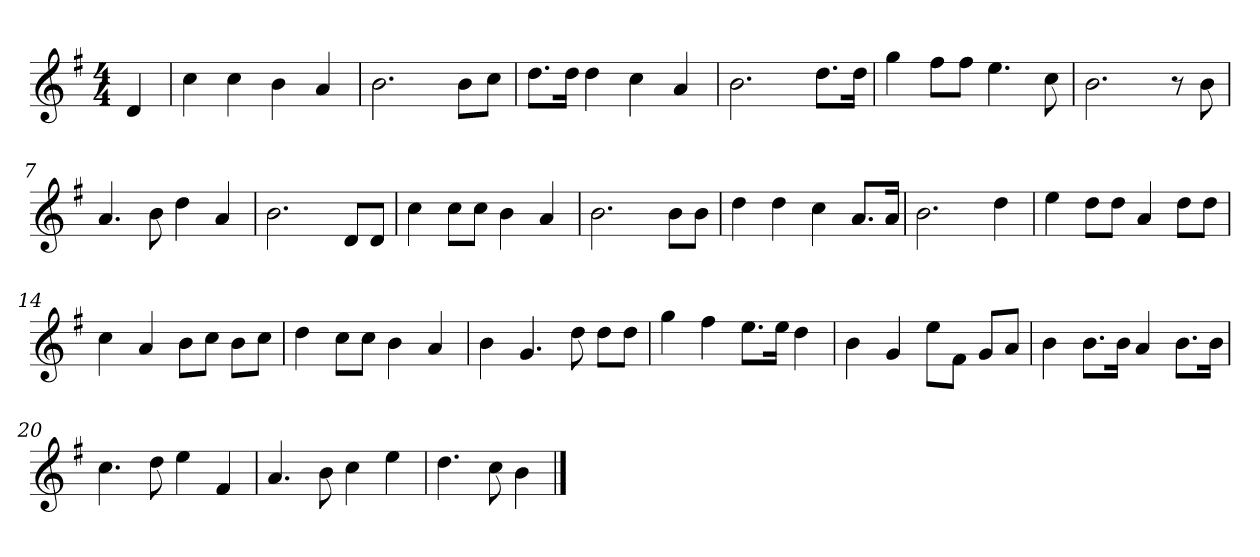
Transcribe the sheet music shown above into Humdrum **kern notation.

**kern
*part1
*staff1
*k[f#]
*M4/4
*MM120
=
4d
=1
4cc
4cc
4b
4a
=2
2.b
8bL
8ccJ
=3
8.ddL
16ddJk
4dd
4cc
4a
=4
2.b
8.ddL
16ddJk
=5
4gg
8ff#L
8ff#J
4.ee
8cc
=6
2.b
8r
8b
=7
4.a
8b
4dd
4a
=8
2.b
8dL
8dJ
=9
4cc
8ccL
8ccJ
4b
4a
=10
2.b
8bL
8bJ
=11
4dd
4dd
4cc
8.aL
16aJk
=12
2.b
4dd
=13
4ee
8ddL
8ddJ
4a
8ddL
8ddJ
=14
4cc
4a
8bL
8ccJ
8bL
8ccJ
=15
4dd
8ccL
8ccJ
4b
4a
=16
4b
4.g
8dd
8ddL
8ddJ
=17
4gg
4ff#
8.eeL
16eeJk
4dd
=18
4b
4g
8eeL
8f#J
8gL
8aJ
=19
4b
8.bL
16bJk
4a
8.bL
16bJk
=20
4.cc
8dd
4ee
4f#
=21
4.a
8b
4cc
4ee
=22
4.dd
8cc
4b
==
*-
